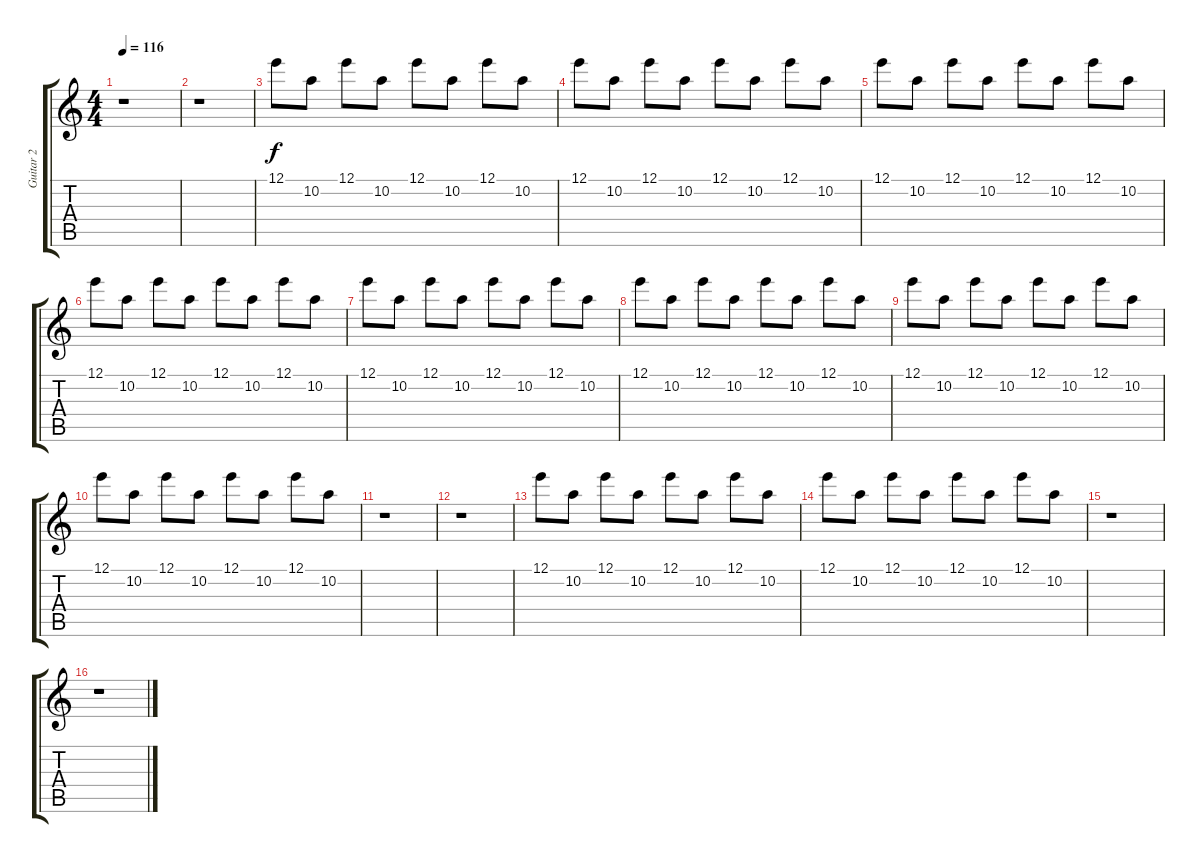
\track ("Guitar 2" "Guitar 2") {instrument electricguitarclean}
\staff {score tabs}
\tuning (E4 B3 G3 D3 A2 E2) {hide}
\ts (4 4)
\tempo 116
\clef g2
\ks c
r.1{dy f} |
r.1 |
12.1.8 10.2.8 12.1.8 10.2.8 12.1.8 10.2.8 12.1.8 10.2.8 |
12.1.8 10.2.8 12.1.8 10.2.8 12.1.8 10.2.8 12.1.8 10.2.8 |
12.1.8 10.2.8 12.1.8 10.2.8 12.1.8 10.2.8 12.1.8 10.2.8 |
12.1.8 10.2.8 12.1.8 10.2.8 12.1.8 10.2.8 12.1.8 10.2.8 |
12.1.8 10.2.8 12.1.8 10.2.8 12.1.8 10.2.8 12.1.8 10.2.8 |
12.1.8 10.2.8 12.1.8 10.2.8 12.1.8 10.2.8 12.1.8 10.2.8 |
12.1.8 10.2.8 12.1.8 10.2.8 12.1.8 10.2.8 12.1.8 10.2.8 |
12.1.8 10.2.8 12.1.8 10.2.8 12.1.8 10.2.8 12.1.8 10.2.8 |
r.1 |
r.1 |
12.1.8 10.2.8 12.1.8 10.2.8 12.1.8 10.2.8 12.1.8 10.2.8 |
12.1.8 10.2.8 12.1.8 10.2.8 12.1.8 10.2.8 12.1.8 10.2.8 |
r.1 |
r.1
